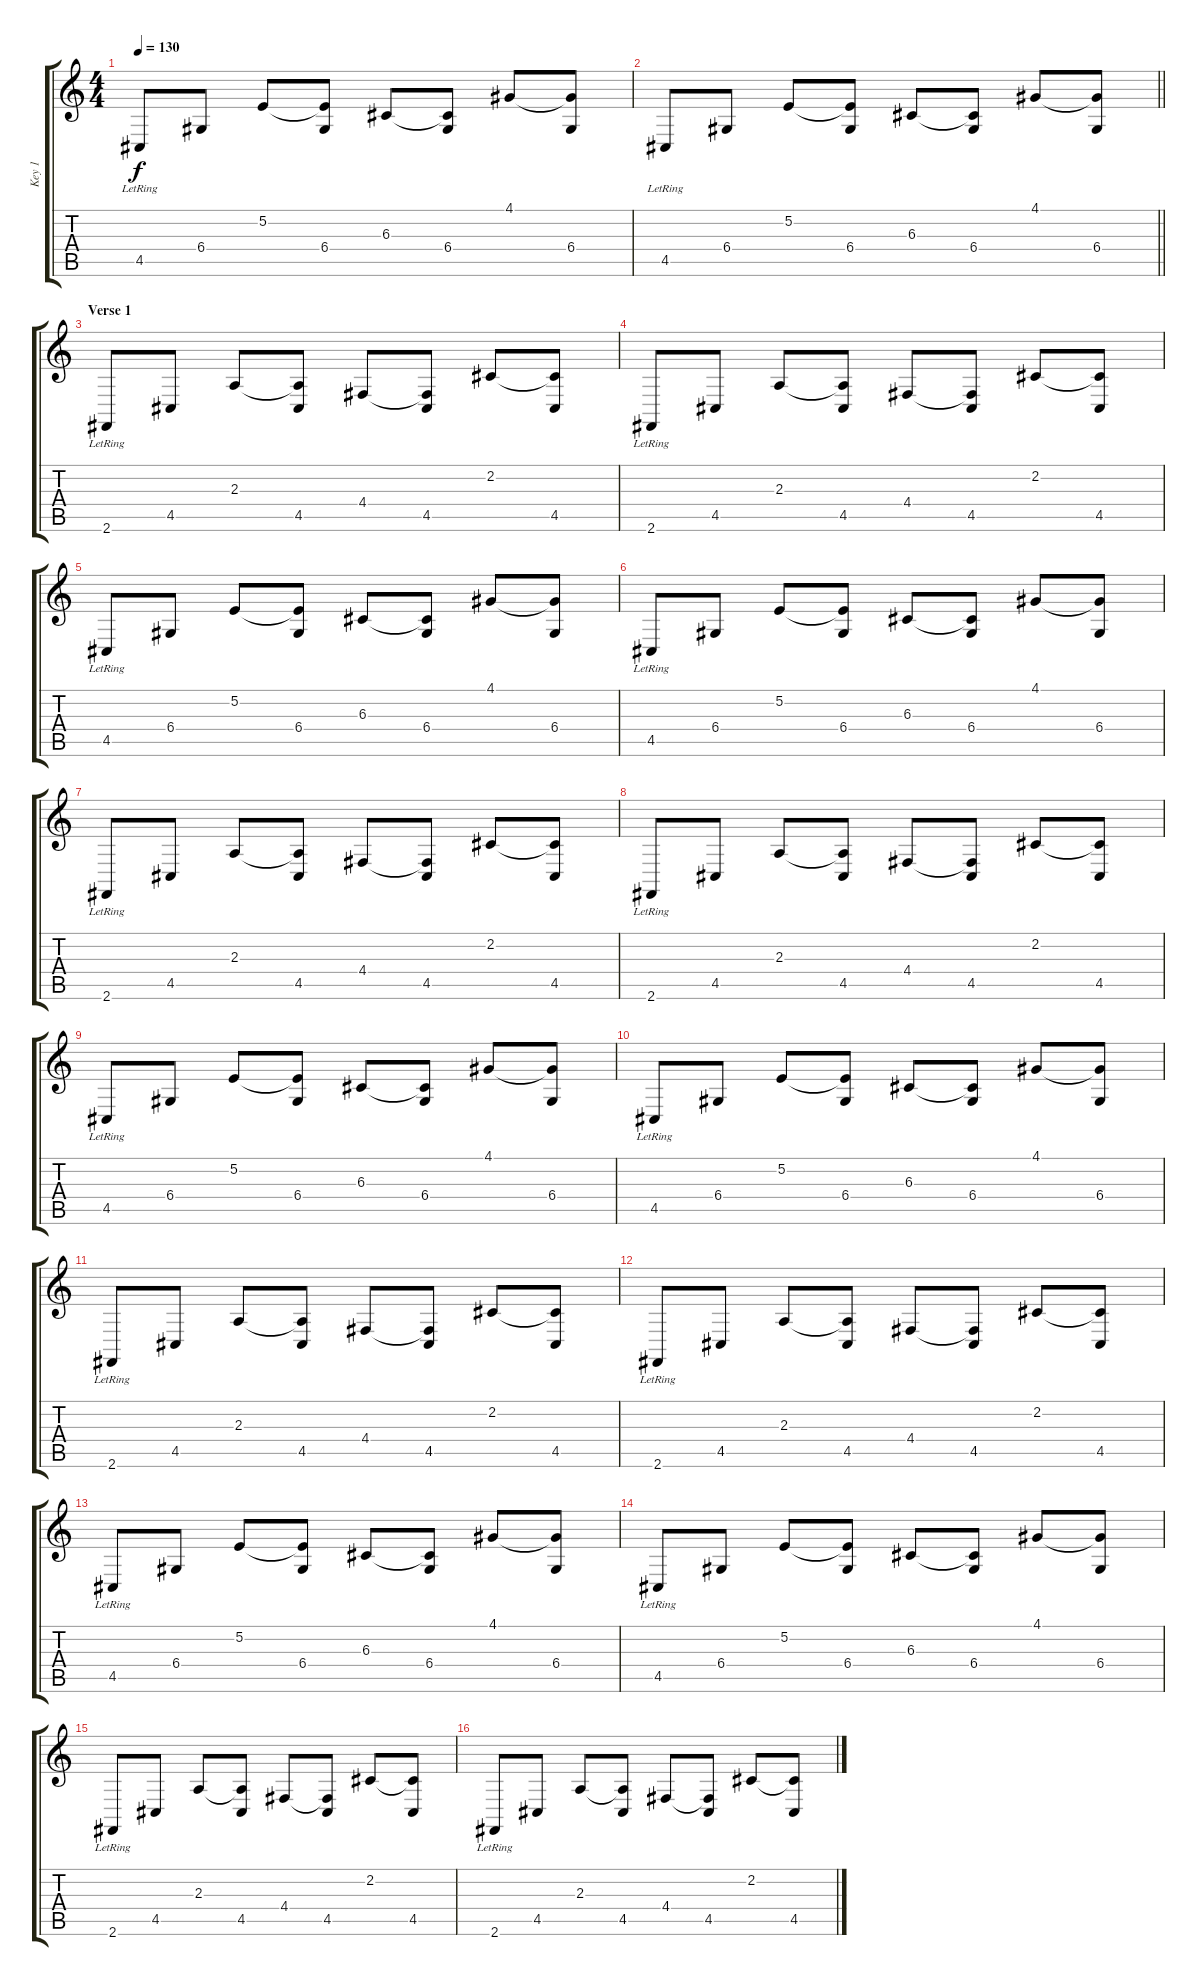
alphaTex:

\track ("Key 1" "Key 1") {instrument acousticgrandpiano}
\staff {score tabs}
\tuning (E4 B3 G3 D3 A2 E2) {hide}
\ts (4 4)
\tempo 130
\clef g2
\ks c
4.5{lr}.8{dy f} 6.4.8 5.2.8 (5.2{t} 6.4).8 6.3.8 (6.3{t} 6.4).8 4.1.8 (4.1{t} 6.4).8 |
\barLineRight lightlight
4.5{lr}.8 6.4.8 5.2.8 (5.2{t} 6.4).8 6.3.8 (6.3{t} 6.4).8 4.1.8 (4.1{t} 6.4).8 |
\section ("" "Verse 1")
2.6{lr}.8 4.5.8 2.3.8 (2.3{t} 4.5).8 4.4.8 (4.4{t} 4.5).8 2.2.8 (2.2{t} 4.5).8 |
2.6{lr}.8 4.5.8 2.3.8 (2.3{t} 4.5).8 4.4.8 (4.4{t} 4.5).8 2.2.8 (2.2{t} 4.5).8 |
4.5{lr}.8 6.4.8 5.2.8 (5.2{t} 6.4).8 6.3.8 (6.3{t} 6.4).8 4.1.8 (4.1{t} 6.4).8 |
4.5{lr}.8 6.4.8 5.2.8 (5.2{t} 6.4).8 6.3.8 (6.3{t} 6.4).8 4.1.8 (4.1{t} 6.4).8 |
2.6{lr}.8 4.5.8 2.3.8 (2.3{t} 4.5).8 4.4.8 (4.4{t} 4.5).8 2.2.8 (2.2{t} 4.5).8 |
2.6{lr}.8 4.5.8 2.3.8 (2.3{t} 4.5).8 4.4.8 (4.4{t} 4.5).8 2.2.8 (2.2{t} 4.5).8 |
4.5{lr}.8 6.4.8 5.2.8 (5.2{t} 6.4).8 6.3.8 (6.3{t} 6.4).8 4.1.8 (4.1{t} 6.4).8 |
4.5{lr}.8 6.4.8 5.2.8 (5.2{t} 6.4).8 6.3.8 (6.3{t} 6.4).8 4.1.8 (4.1{t} 6.4).8 |
2.6{lr}.8 4.5.8 2.3.8 (2.3{t} 4.5).8 4.4.8 (4.4{t} 4.5).8 2.2.8 (2.2{t} 4.5).8 |
2.6{lr}.8 4.5.8 2.3.8 (2.3{t} 4.5).8 4.4.8 (4.4{t} 4.5).8 2.2.8 (2.2{t} 4.5).8 |
4.5{lr}.8 6.4.8 5.2.8 (5.2{t} 6.4).8 6.3.8 (6.3{t} 6.4).8 4.1.8 (4.1{t} 6.4).8 |
4.5{lr}.8 6.4.8 5.2.8 (5.2{t} 6.4).8 6.3.8 (6.3{t} 6.4).8 4.1.8 (4.1{t} 6.4).8 |
2.6{lr}.8 4.5.8 2.3.8 (2.3{t} 4.5).8 4.4.8 (4.4{t} 4.5).8 2.2.8 (2.2{t} 4.5).8 |
2.6{lr}.8 4.5.8 2.3.8 (2.3{t} 4.5).8 4.4.8 (4.4{t} 4.5).8 2.2.8 (2.2{t} 4.5).8
